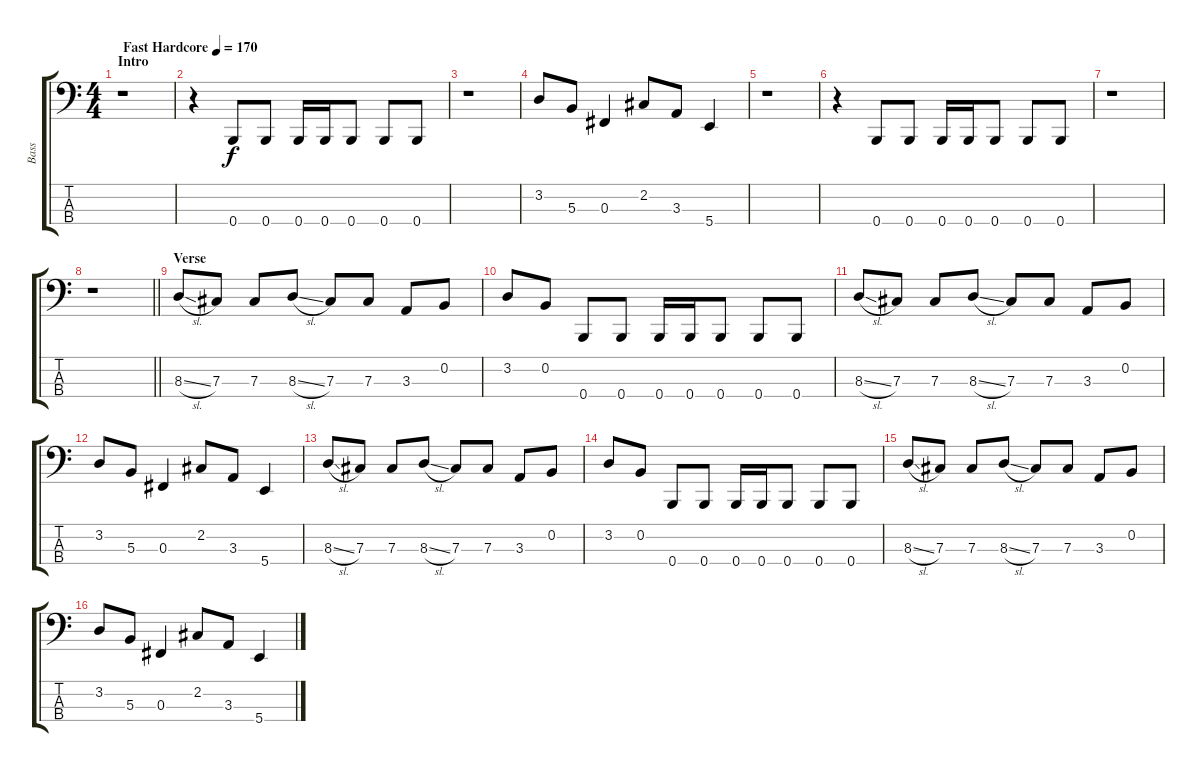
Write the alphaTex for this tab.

\track ("Bass" "Bass") {instrument electricbasspick}
\staff {score tabs}
\tuning (E2 B1 Gb1 B0) {hide}
\ts (4 4)
\section ("" "Intro")
\tempo (170 "Fast Hardcore")
\clef f4
\ks c
r.1{dy f instrument electricbasspick} |
r.4 0.4.8 0.4.8 0.4.16 0.4.16 0.4.8 0.4.8 0.4.8 |
r.1 |
3.2.8 5.3.8 0.3.4 2.2.8 3.3.8 5.4.4 |
r.1 |
r.4 0.4.8 0.4.8 0.4.16 0.4.16 0.4.8 0.4.8 0.4.8 |
r.1 |
\barLineRight lightlight
r.1 |
\section ("" "Verse")
8.3{sl}.8 7.3.8 7.3.8 8.3{sl}.8 7.3.8 7.3.8 3.3.8 0.2.8 |
3.2.8 0.2.8 0.4.8 0.4.8 0.4.16 0.4.16 0.4.8 0.4.8 0.4.8 |
8.3{sl}.8 7.3.8 7.3.8 8.3{sl}.8 7.3.8 7.3.8 3.3.8 0.2.8 |
3.2.8 5.3.8 0.3.4 2.2.8 3.3.8 5.4.4 |
8.3{sl}.8 7.3.8 7.3.8 8.3{sl}.8 7.3.8 7.3.8 3.3.8 0.2.8 |
3.2.8 0.2.8 0.4.8 0.4.8 0.4.16 0.4.16 0.4.8 0.4.8 0.4.8 |
8.3{sl}.8 7.3.8 7.3.8 8.3{sl}.8 7.3.8 7.3.8 3.3.8 0.2.8 |
3.2.8 5.3.8 0.3.4 2.2.8 3.3.8 5.4.4
